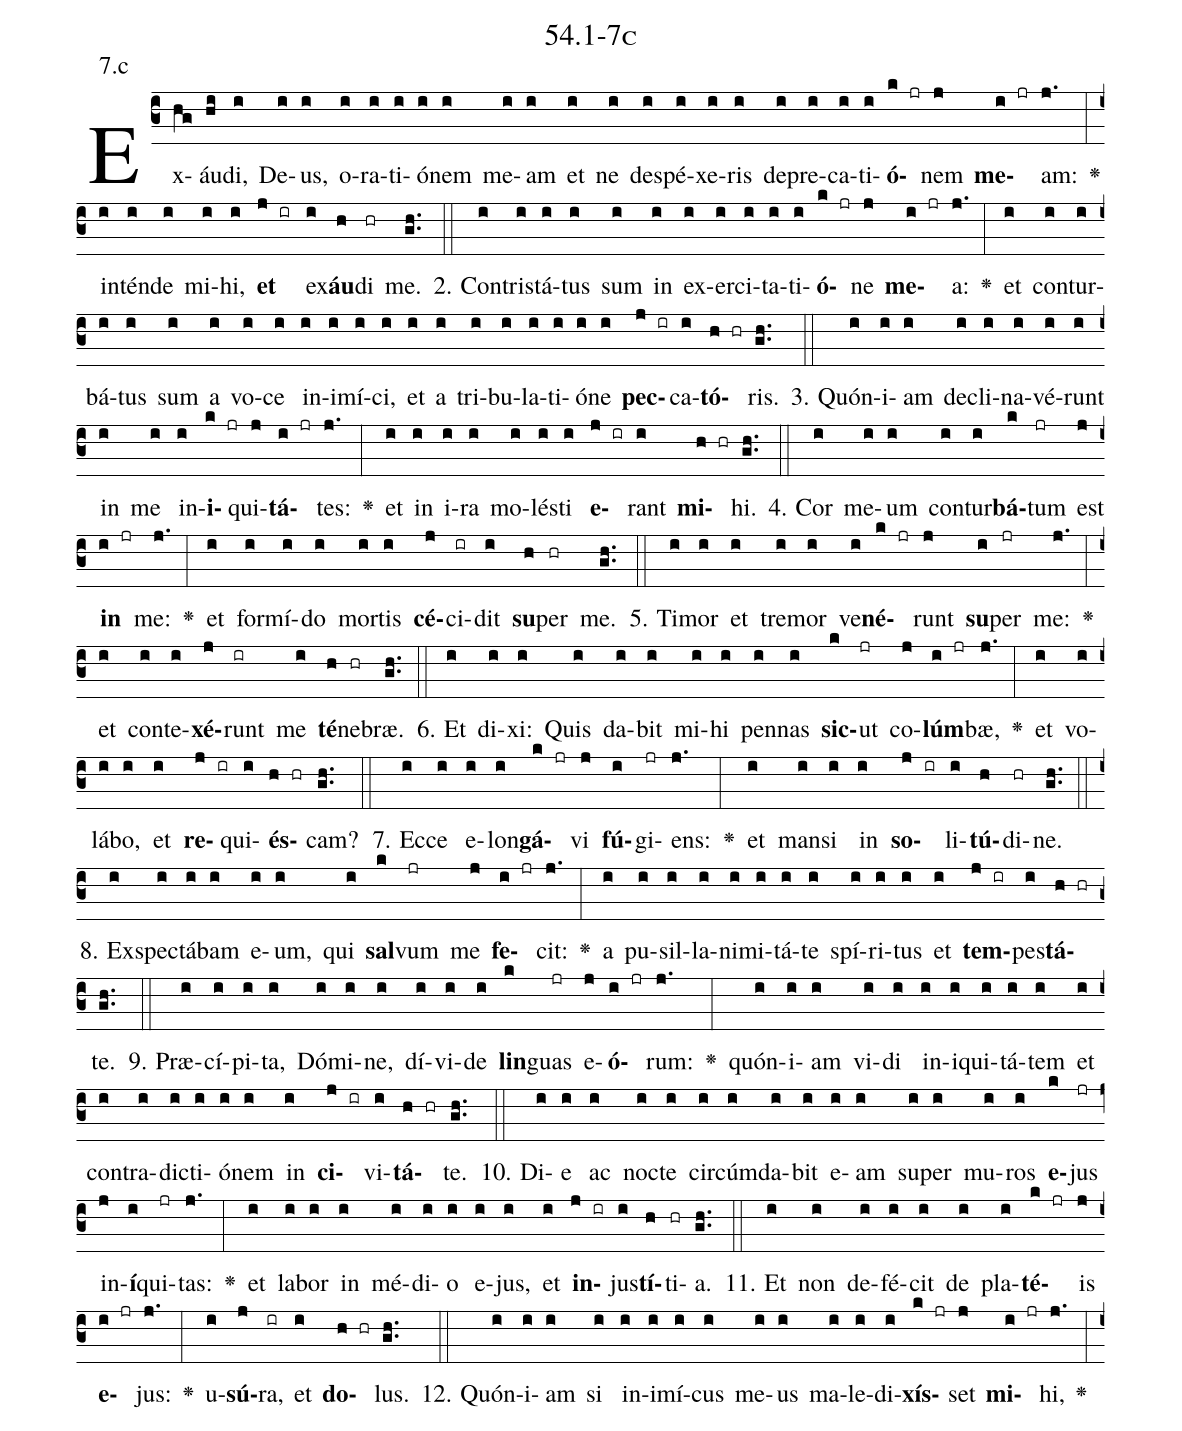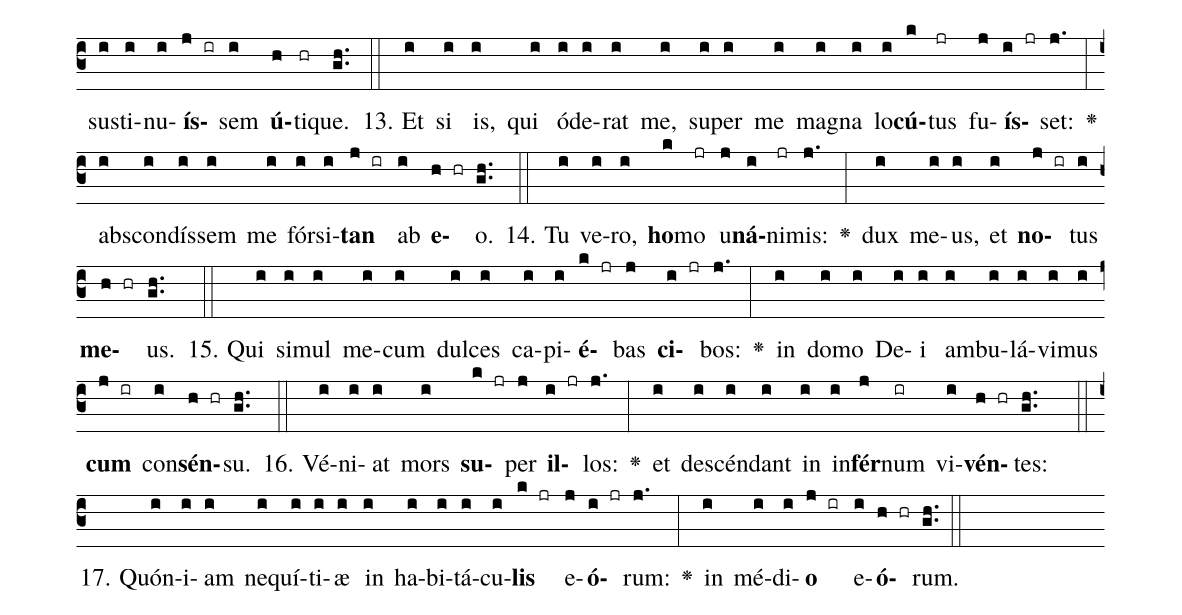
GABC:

name: 54.1-7c;
annotation: 7.c;
%%
(c3)Ex(hg)áu(hi)di,(i) De(i)us,(i) o(i)ra(i)ti(i)ó(i)nem(i) me(i)am(i) et(i) ne(i) de(i)spé(i)xe(i)ris(i) de(i)pre(i)ca(i)ti(i)<b>ó</b>(k jr)nem(j) <b>me</b>(i jr)am:(j.) <v>\greheightstar</v>(:) in(i)tén(i)de(i) mi(i)hi,(i) <b>et</b>(j ir) ex(i)<b>áu</b>(h)di(hr) me.(gh..) (::)
2. Con(i)tris(i)tá(i)tus(i) sum(i) in(i) ex(i)er(i)ci(i)ta(i)ti(i)<b>ó</b>(k jr)ne(j) <b>me</b>(i jr)a:(j.) <v>\greheightstar</v>(:) et(i) con(i)tur(i)bá(i)tus(i) sum(i) a(i) vo(i)ce(i) in(i)i(i)mí(i)ci,(i) et(i) a(i) tri(i)bu(i)la(i)ti(i)ó(i)ne(i) <b>pec</b>(j ir)ca(i)<b>tó</b>(h hr)ris.(gh..) (::)
3. Quón(i)i(i)am(i) de(i)cli(i)na(i)vé(i)runt(i) in(i) me(i) in(i)<b>i</b>(k jr)qui(j)<b>tá</b>(i jr)tes:(j.) <v>\greheightstar</v>(:) et(i) in(i) i(i)ra(i) mo(i)lés(i)ti(i) <b>e</b>(j ir)rant(i) <b>mi</b>(h hr)hi.(gh..) (::)
4. Cor(i) me(i)um(i) con(i)tur(i)<b>bá</b>(k)tum(jr) est(j) <b>in</b>(i jr) me:(j.) <v>\greheightstar</v>(:) et(i) for(i)mí(i)do(i) mor(i)tis(i) <b>cé</b>(j)ci(ir)dit(i) <b>su</b>(h)per(hr) me.(gh..) (::)
5. Ti(i)mor(i) et(i) tre(i)mor(i) ve(i)<b>né</b>(k jr)runt(j) <b>su</b>(i)per(jr) me:(j.) <v>\greheightstar</v>(:) et(i) con(i)te(i)<b>xé</b>(j)runt(ir) me(i) <b>té</b>(h)ne(hr)bræ.(gh..) (::)
6. Et(i) di(i)xi:(i) Quis(i) da(i)bit(i) mi(i)hi(i) pen(i)nas(i) <b>sic</b>(k)ut(jr) co(j)<b>lúm</b>(i jr)bæ,(j.) <v>\greheightstar</v>(:) et(i) vo(i)lá(i)bo,(i) et(i) <b>re</b>(j ir)qui(i)<b>és</b>(h hr)cam?(gh..) (::)
7. Ec(i)ce(i) e(i)lon(i)<b>gá</b>(k jr)vi(j) <b>fú</b>(i)gi(jr)ens:(j.) <v>\greheightstar</v>(:) et(i) man(i)si(i) in(i) <b>so</b>(j ir)li(i)<b>tú</b>(h)di(hr)ne.(gh..) (::)
8. Ex(i)spec(i)tá(i)bam(i) e(i)um,(i) qui(i) <b>sal</b>(k)vum(jr) me(j) <b>fe</b>(i jr)cit:(j.) <v>\greheightstar</v>(:) a(i) pu(i)sil(i)la(i)ni(i)mi(i)tá(i)te(i) spí(i)ri(i)tus(i) et(i) <b>tem</b>(j ir)pes(i)<b>tá</b>(h hr)te.(gh..) (::)
9. Præ(i)cí(i)pi(i)ta,(i) Dó(i)mi(i)ne,(i) dí(i)vi(i)de(i) <b>lin</b>(k)guas(jr) e(j)<b>ó</b>(i jr)rum:(j.) <v>\greheightstar</v>(:) quón(i)i(i)am(i) vi(i)di(i) in(i)i(i)qui(i)tá(i)tem(i) et(i) con(i)tra(i)dic(i)ti(i)ó(i)nem(i) in(i) <b>ci</b>(j ir)vi(i)<b>tá</b>(h hr)te.(gh..) (::)
10. Di(i)e(i) ac(i) noc(i)te(i) cir(i)cúm(i)da(i)bit(i) e(i)am(i) su(i)per(i) mu(i)ros(i) <b>e</b>(k)jus(jr) in(j)<b>í</b>(i)qui(jr)tas:(j.) <v>\greheightstar</v>(:) et(i) la(i)bor(i) in(i) mé(i)di(i)o(i) e(i)jus,(i) et(i) <b>in</b>(j ir)jus(i)<b>tí</b>(h)ti(hr)a.(gh..) (::)
11. Et(i) non(i) de(i)fé(i)cit(i) de(i) pla(i)<b>té</b>(k jr)is(j) <b>e</b>(i jr)jus:(j.) <v>\greheightstar</v>(:) u(i)<b>sú</b>(j)ra,(ir) et(i) <b>do</b>(h hr)lus.(gh..) (::)
12. Quón(i)i(i)am(i) si(i) in(i)i(i)mí(i)cus(i) me(i)us(i) ma(i)le(i)di(i)<b>xís</b>(k jr)set(j) <b>mi</b>(i jr)hi,(j.) <v>\greheightstar</v>(:) sus(i)ti(i)nu(i)<b>ís</b>(j ir)sem(i) <b>ú</b>(h)ti(hr)que.(gh..) (::)
13. Et(i) si(i) is,(i) qui(i) ó(i)de(i)rat(i) me,(i) su(i)per(i) me(i) ma(i)gna(i) lo(i)<b>cú</b>(k)tus(jr) fu(j)<b>ís</b>(i jr)set:(j.) <v>\greheightstar</v>(:) abs(i)con(i)dís(i)sem(i) me(i) fór(i)si(i)<b>tan</b>(j ir) ab(i) <b>e</b>(h hr)o.(gh..) (::)
14. Tu(i) ve(i)ro,(i) <b>ho</b>(k)mo(jr) u(j)<b>ná</b>(i)ni(jr)mis:(j.) <v>\greheightstar</v>(:) dux(i) me(i)us,(i) et(i) <b>no</b>(j ir)tus(i) <b>me</b>(h hr)us.(gh..) (::)
15. Qui(i) si(i)mul(i) me(i)cum(i) dul(i)ces(i) ca(i)pi(i)<b>é</b>(k jr)bas(j) <b>ci</b>(i jr)bos:(j.) <v>\greheightstar</v>(:) in(i) do(i)mo(i) De(i)i(i) am(i)bu(i)lá(i)vi(i)mus(i) <b>cum</b>(j ir) con(i)<b>sén</b>(h hr)su.(gh..) (::)
16. Vé(i)ni(i)at(i) mors(i) <b>su</b>(k jr)per(j) <b>il</b>(i jr)los:(j.) <v>\greheightstar</v>(:) et(i) de(i)scén(i)dant(i) in(i) in(i)<b>fér</b>(j)num(ir) vi(i)<b>vén</b>(h hr)tes:(gh..) (::)
17. Quón(i)i(i)am(i) ne(i)quí(i)ti(i)æ(i) in(i) ha(i)bi(i)tá(i)cu(i)<b>lis</b>(k jr) e(j)<b>ó</b>(i jr)rum:(j.) <v>\greheightstar</v>(:) in(i) mé(i)di(i)<b>o</b>(j ir) e(i)<b>ó</b>(h hr)rum.(gh..) (::)
